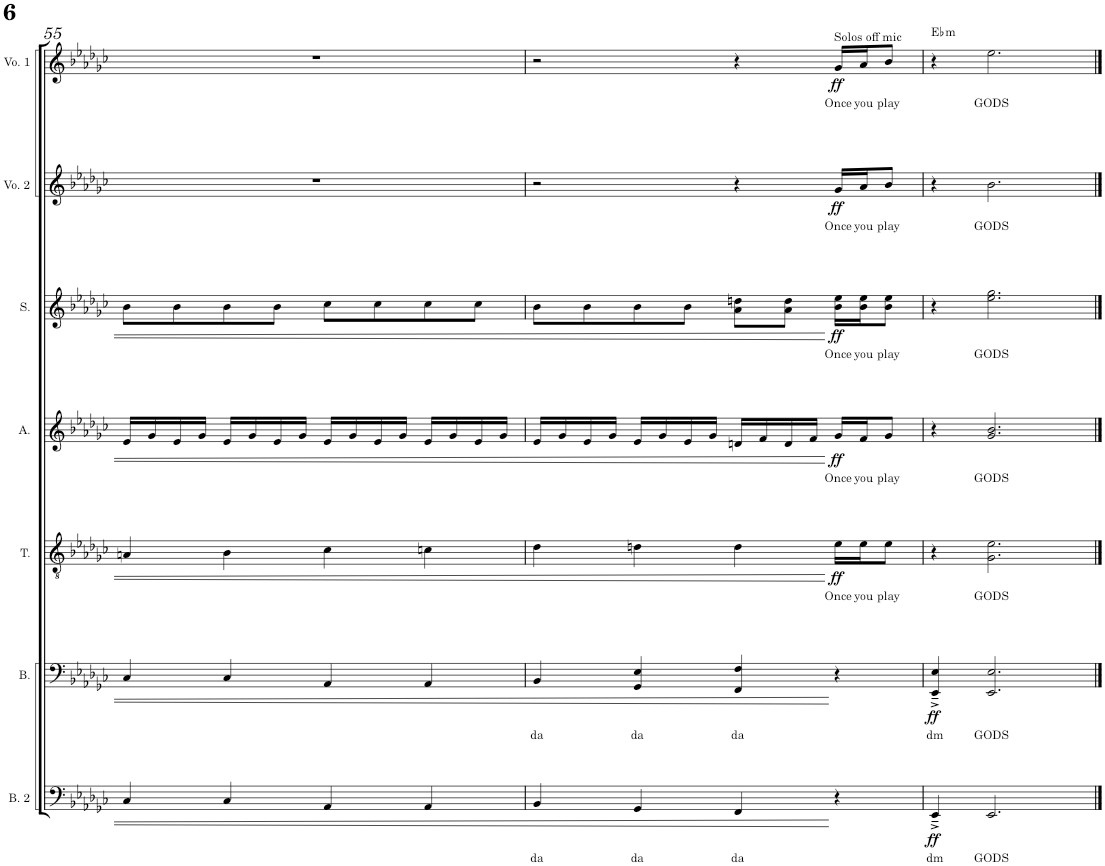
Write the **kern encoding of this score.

**kern	**text	**dynam	**kern	**text	**dynam	**kern	**text	**dynam	**kern	**text	**dynam	**kern	**text	**dynam	**kern	**text	**dynam	**kern	**text	**dynam	**harte
*part7	*part7	*part7	*part6	*part6	*part6	*part5	*part5	*part5	*part4	*part4	*part4	*part3	*part3	*part3	*part2	*part2	*part2	*part1	*part1	*part1	*part1
*staff7	*staff7	*staff7	*staff6	*staff6	*staff6	*staff5	*staff5	*staff5	*staff4	*staff4	*staff4	*staff3	*staff3	*staff3	*staff2	*staff2	*staff2	*staff1	*staff1	*staff1	*
*I"Bass Mic	*	*	*I"Bass	*	*	*I"Tenor	*	*	*I"Alto	*	*	*I"Soprano	*	*	*I"Voice 2	*	*	*I"Voice 1	*	*	*
*I'B. 2	*	*	*I'B.	*	*	*I'T.	*	*	*I'A.	*	*	*I'S.	*	*	*I'Vo. 2	*	*	*I'Vo. 1	*	*	*
!!LO:PB:g=z
*clefF4	*	*	*clefF4	*	*	*clefGv2	*	*	*clefG2	*	*	*clefG2	*	*	*clefG2	*	*	*clefG2	*	*	*
*k[b-e-a-d-g-c-]	*	*	*k[b-e-a-d-g-c-]	*	*	*k[b-e-a-d-g-c-]	*	*	*k[b-e-a-d-g-c-]	*	*	*k[b-e-a-d-g-c-]	*	*	*k[b-e-a-d-g-c-]	*	*	*k[b-e-a-d-g-c-]	*	*	*
*M4/4	*	*	*M4/4	*	*	*M4/4	*	*	*M4/4	*	*	*M4/4	*	*	*M4/4	*	*	*M4/4	*	*	*
=55	=55	=55	=55	=55	=55	=55	=55	=55	=55	=55	=55	=55	=55	=55	=55	=55	=55	=55	=55	=55	=55
4C-/	.	.	4C-/	.	.	4An/	.	.	16e-/LL	.	.	8b-\L	.	.	1r	.	.	1r	.	.	.
.	.	.	.	.	.	.	.	.	16g-/	.	.	.	.	.	.	.	.	.	.	.	.
.	.	.	.	.	.	.	.	.	16e-/	.	.	8b-\	.	.	.	.	.	.	.	.	.
.	.	.	.	.	.	.	.	.	16g-/JJ	.	.	.	.	.	.	.	.	.	.	.	.
4C-/	.	.	4C-/	.	.	4B-\	.	.	16e-/LL	.	.	8b-\	.	.	.	.	.	.	.	.	.
.	.	.	.	.	.	.	.	.	16g-/	.	.	.	.	.	.	.	.	.	.	.	.
.	.	.	.	.	.	.	.	.	16e-/	.	.	8b-\J	.	.	.	.	.	.	.	.	.
.	.	.	.	.	.	.	.	.	16g-/JJ	.	.	.	.	.	.	.	.	.	.	.	.
4AA-/	.	.	4AA-/	.	.	4c-\	.	.	16e-/LL	.	.	8cc-\L	.	.	.	.	.	.	.	.	.
.	.	.	.	.	.	.	.	.	16g-/	.	.	.	.	.	.	.	.	.	.	.	.
.	.	.	.	.	.	.	.	.	16e-/	.	.	8cc-\	.	.	.	.	.	.	.	.	.
.	.	.	.	.	.	.	.	.	16g-/JJ	.	.	.	.	.	.	.	.	.	.	.	.
4AA-/	.	.	4AA-/	.	.	4cn\	.	.	16e-/LL	.	.	8cc-\	.	.	.	.	.	.	.	.	.
.	.	.	.	.	.	.	.	.	16g-/	.	.	.	.	.	.	.	.	.	.	.	.
.	.	.	.	.	.	.	.	.	16e-/	.	.	8cc-\J	.	.	.	.	.	.	.	.	.
.	.	.	.	.	.	.	.	.	16g-/JJ	.	.	.	.	.	.	.	.	.	.	.	.
=56	=56	=56	=56	=56	=56	=56	=56	=56	=56	=56	=56	=56	=56	=56	=56	=56	=56	=56	=56	=56	=56
!	!LO:LY:b	!	!	!LO:LY:b	!	!	!	!	!	!	!	!	!	!	!	!	!	!	!	!	!
4BB-/	da	.	4BB-/	da	.	4d-\	.	.	16e-/LL	.	.	8b-\L	.	.	2r	.	.	2r	.	.	.
.	.	.	.	.	.	.	.	.	16g-/	.	.	.	.	.	.	.	.	.	.	.	.
.	.	.	.	.	.	.	.	.	16e-/	.	.	8b-\	.	.	.	.	.	.	.	.	.
.	.	.	.	.	.	.	.	.	16g-/JJ	.	.	.	.	.	.	.	.	.	.	.	.
!	!LO:LY:b	!	!	!LO:LY:b	!	!	!	!	!	!	!	!	!	!	!	!	!	!	!	!	!
4GG-/	da	.	4GG-/ 4E-/	da	.	4dn\	.	.	16e-/LL	.	.	8b-\	.	.	.	.	.	.	.	.	.
.	.	.	.	.	.	.	.	.	16g-/	.	.	.	.	.	.	.	.	.	.	.	.
.	.	.	.	.	.	.	.	.	16e-/	.	.	8b-\J	.	.	.	.	.	.	.	.	.
.	.	.	.	.	.	.	.	.	16g-/JJ	.	.	.	.	.	.	.	.	.	.	.	.
!	!LO:LY:b	!	!	!LO:LY:b	!	!	!	!	!	!	!	!	!	!	!	!	!	!	!	!	!
4FF/	da	.	4FF/ 4F/	da	.	4d\	.	.	16dn/LL	.	.	8a-\ 8ddn\L	.	.	4r	.	.	4r	.	.	.
.	.	.	.	.	.	.	.	.	16f/	.	.	.	.	.	.	.	.	.	.	.	.
.	.	.	.	.	.	.	.	.	16d/	.	.	8a-\ 8dd\J	.	.	.	.	.	.	.	.	.
.	.	.	.	.	.	.	.	.	16f/JJ	.	.	.	.	.	.	.	.	.	.	.	.
!	!	!	!	!	!	!	!	!	!	!	!	!	!	!	!	!	!	!LO:TX:a:t=Solos off mic	!	!	!
!	!	!	!	!	!	!	!LO:LY:b	!LO:DY:b	!	!LO:LY:b	!LO:DY:b	!	!LO:LY:b	!LO:DY:b	!	!LO:LY:b	!LO:DY:b	!	!LO:LY:b	!LO:DY:b	!
4r	.	.	4r	.	.	16e-\LL	Once	ff	16g-/LL	Once	ff	16b-\ 16ee-\LL	Once	ff	16g-/LL	Once	ff	16g-/LL	Once	ff	.
!	!	!	!	!	!	!	!LO:LY:b	!	!	!LO:LY:b	!	!	!LO:LY:b	!	!	!LO:LY:b	!	!	!LO:LY:b	!	!
.	.	.	.	.	.	16e-\J	you	.	16f/J	you	.	16b-\ 16ee-\J	you	.	16a-/J	you	.	16a-/J	you	.	.
!	!	!	!	!	!	!	!LO:LY:b	!	!	!LO:LY:b	!	!	!LO:LY:b	!	!	!LO:LY:b	!	!	!LO:LY:b	!	!
.	.	.	.	.	.	8e-\J	play	.	8g-/J	play	.	8b-\ 8ee-\J	play	.	8b-/J	play	.	8b-/J	play	.	.
=57	=57	=57	=57	=57	=57	=57	=57	=57	=57	=57	=57	=57	=57	=57	=57	=57	=57	=57	=57	=57	=57
!	!LO:LY:b	!LO:DY:b	!	!LO:LY:b	!LO:DY:b	!	!	!	!	!	!	!	!	!	!	!	!	!	!	!	!LO:H:kt=m
4EE-~^/	dm	ff	4EE-/~^ 4E-/~^	dm	ff	4r	.	.	4r	.	.	4r	.	.	4r	.	.	4r	.	.	Eb:min
!	!LO:LY:b	!	!	!LO:LY:b	!	!	!LO:LY:b	!	!	!LO:LY:b	!	!	!LO:LY:b	!	!	!LO:LY:b	!	!	!LO:LY:b	!	!
2.EE-/	GODS	.	2.EE-/ 2.E-/	GODS	.	2.G-\ 2.e-\	GODS	.	2.g-/ 2.b-/	GODS	.	2.ee-\ 2.gg-\	GODS	.	2.b-\	GODS	.	2.ee-\	GODS	.	.
==	==	==	==	==	==	==	==	==	==	==	==	==	==	==	==	==	==	==	==	==	==
*-	*-	*-	*-	*-	*-	*-	*-	*-	*-	*-	*-	*-	*-	*-	*-	*-	*-	*-	*-	*-	*-
